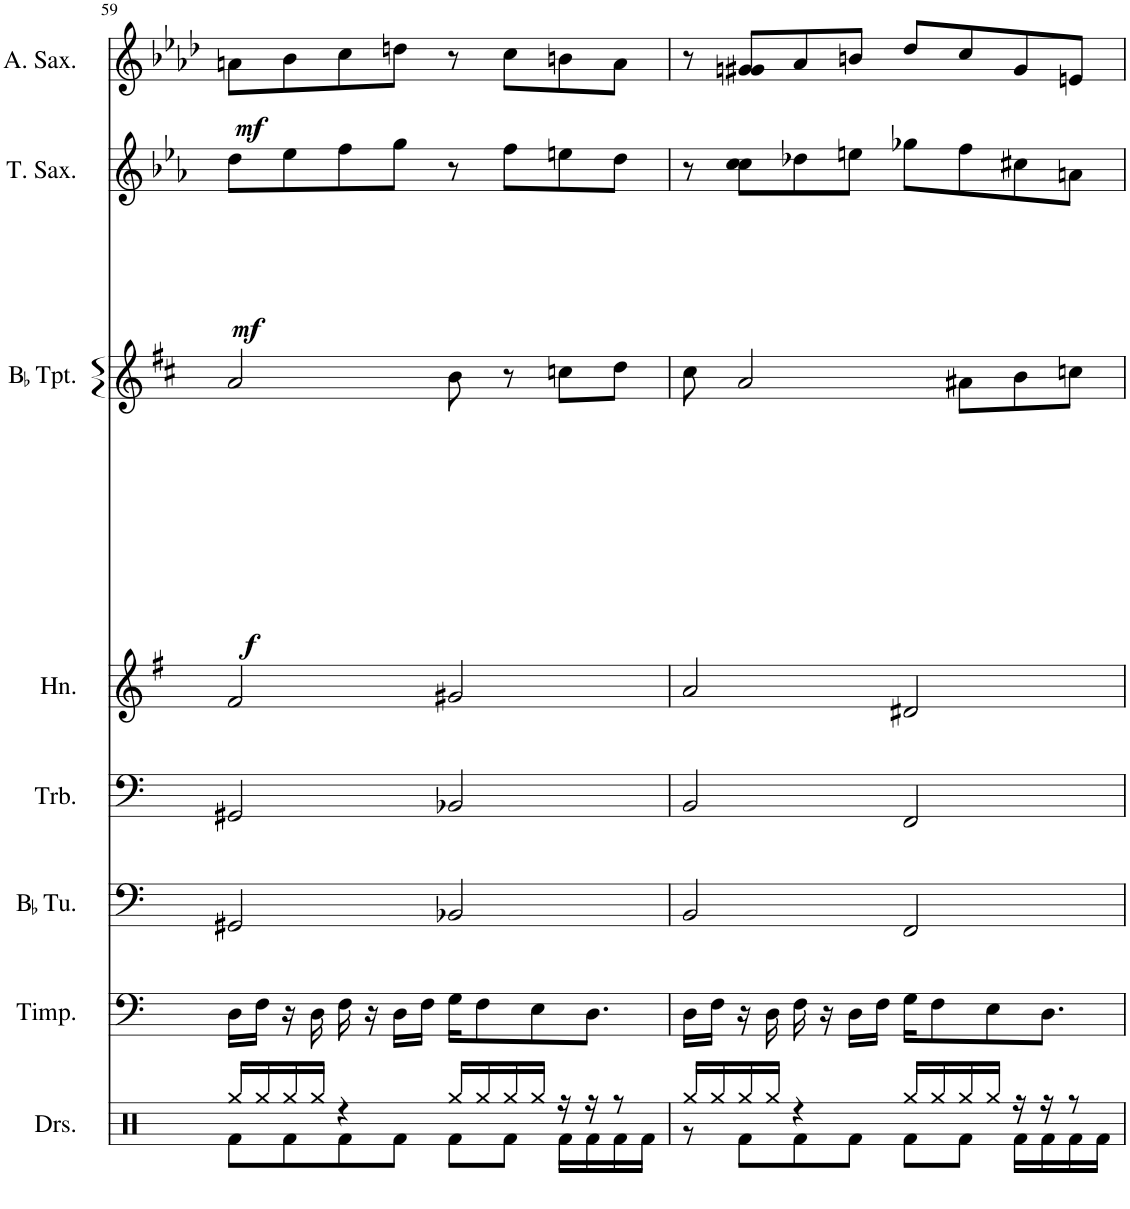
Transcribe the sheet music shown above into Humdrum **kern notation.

**kern	**kern	**kern	**kern	**kern	**kern	**dynam	**kern	**dynam	**kern	**dynam
*part8	*part7	*part6	*part5	*part4	*part3	*part3	*part2	*part2	*part1	*part1
*staff8	*staff7	*staff6	*staff5	*staff4	*staff3	*staff3	*staff2	*staff2	*staff1	*staff1
*I"Drumset	*I"Timpani	*I"BaccidentalFlat Tuba	*I"Trombone	*I"Horn	*I"BaccidentalFlat Trumpet	*	*I"Tenor Saxophone	*	*I"Alto Saxophone	*
*I'Drs.	*I'Timp.	*I'BaccidentalFlat Tu.	*I'Trb.	*I'Hn.	*I'BaccidentalFlat Tpt.	*	*I'T. Sax.	*	*I'A. Sax.	*
!!LO:PB:g=z
*clefX	*clefF4	*clefF4	*clefF4	*clefG2	*clefG2	*	*clefG2	*	*clefG2	*
*	*	*	*	*Trd4c7	*Trd1c2	*	*Trd8c14	*	*Trd5c9	*
*k[]	*k[]	*k[]	*k[]	*k[f#]	*k[f#c#]	*	*k[b-e-a-]	*	*k[b-e-a-d-]	*
*M4/4	*M4/4	*M4/4	*M4/4	*M4/4	*M4/4	*	*M4/4	*	*M4/4	*
=59	=59	=59	=59	=59	=59	=59	=59	=59	=59	=59
*^	*	*	*	*	*	*	*	*	*	*
!	!	!	!	!	!	!	!LO:DY:b	!	!LO:DY:b	!	!LO:DY:b
16Rgg/LL	8Rf\L	16D\LL	2GG#X/	2GG#X/	2f#/	2a/	f	8dd\L	mf	8an\L	mf
16Rgg/	.	16F\JJ	.	.	.	.	.	.	.	.	.
16Rgg/	8Rf\	16r	.	.	.	.	.	8ee-\	.	8b-\	.
16Rgg/JJ	.	16D\	.	.	.	.	.	.	.	.	.
4r	8Rf\	16F\	.	.	.	.	.	8ff\	.	8cc\	.
.	.	16r	.	.	.	.	.	.	.	.	.
.	8Rf\J	16D\LL	.	.	.	.	.	8gg\J	.	8ddn\J	.
.	.	16F\JJ	.	.	.	.	.	.	.	.	.
16Rgg/LL	8Rf\L	16G\KL	2BB-X/	2BB-X/	2g#X/	8b\	.	8r	.	8r	.
16Rgg/	.	8F\	.	.	.	.	.	.	.	.	.
16Rgg/	8Rf\J	.	.	.	.	8r	.	8ff\L	.	8cc\L	.
16Rgg/JJ	.	8E\	.	.	.	.	.	.	.	.	.
16r	16Rf\LL	.	.	.	.	8ccn\L	.	8een\	.	8bn\	.
16r	16Rf\	8.D\J	.	.	.	.	.	.	.	.	.
8r	16Rf\	.	.	.	.	8dd\J	.	8dd\J	.	8a\J	.
.	16Rf\JJ	.	.	.	.	.	.	.	.	.	.
=60	=60	=60	=60	=60	=60	=60	=60	=60	=60	=60	=60
16Rgg/LL	8r	16D\LL	2BB/	2BB/	2a/	8cc#\	.	8r	.	8r	.
16Rgg/	.	16F\JJ	.	.	.	.	.	.	.	.	.
16Rgg/	8Rf\L	16r	.	.	.	2a/	.	8cc\ 8cc\L	.	8gn/ 8g#X/L	.
16Rgg/JJ	.	16D\	.	.	.	.	.	.	.	.	.
4r	8Rf\	16F\	.	.	.	.	.	8dd-X\	.	8a-/	.
.	.	16r	.	.	.	.	.	.	.	.	.
.	8Rf\J	16D\LL	.	.	.	.	.	8een\J	.	8bn/J	.
.	.	16F\JJ	.	.	.	.	.	.	.	.	.
16Rgg/LL	8Rf\L	16G\KL	2FF/	2FF/	2d#X/	.	.	8gg-X\L	.	8dd-/L	.
16Rgg/	.	8F\	.	.	.	.	.	.	.	.	.
16Rgg/	8Rf\J	.	.	.	.	8a#X\L	.	8ff\	.	8cc/	.
16Rgg/JJ	.	8E\	.	.	.	.	.	.	.	.	.
16r	16Rf\LL	.	.	.	.	8b\	.	8cc#X\	.	8g#/	.
16r	16Rf\	8.D\J	.	.	.	.	.	.	.	.	.
8r	16Rf\	.	.	.	.	8ccn\J	.	8an\J	.	8en/J	.
.	16Rf\JJ	.	.	.	.	.	.	.	.	.	.
*v	*v	*	*	*	*	*	*	*	*	*	*
=	=	=	=	=	=	=	=	=	=	=
*-	*-	*-	*-	*-	*-	*-	*-	*-	*-	*-
